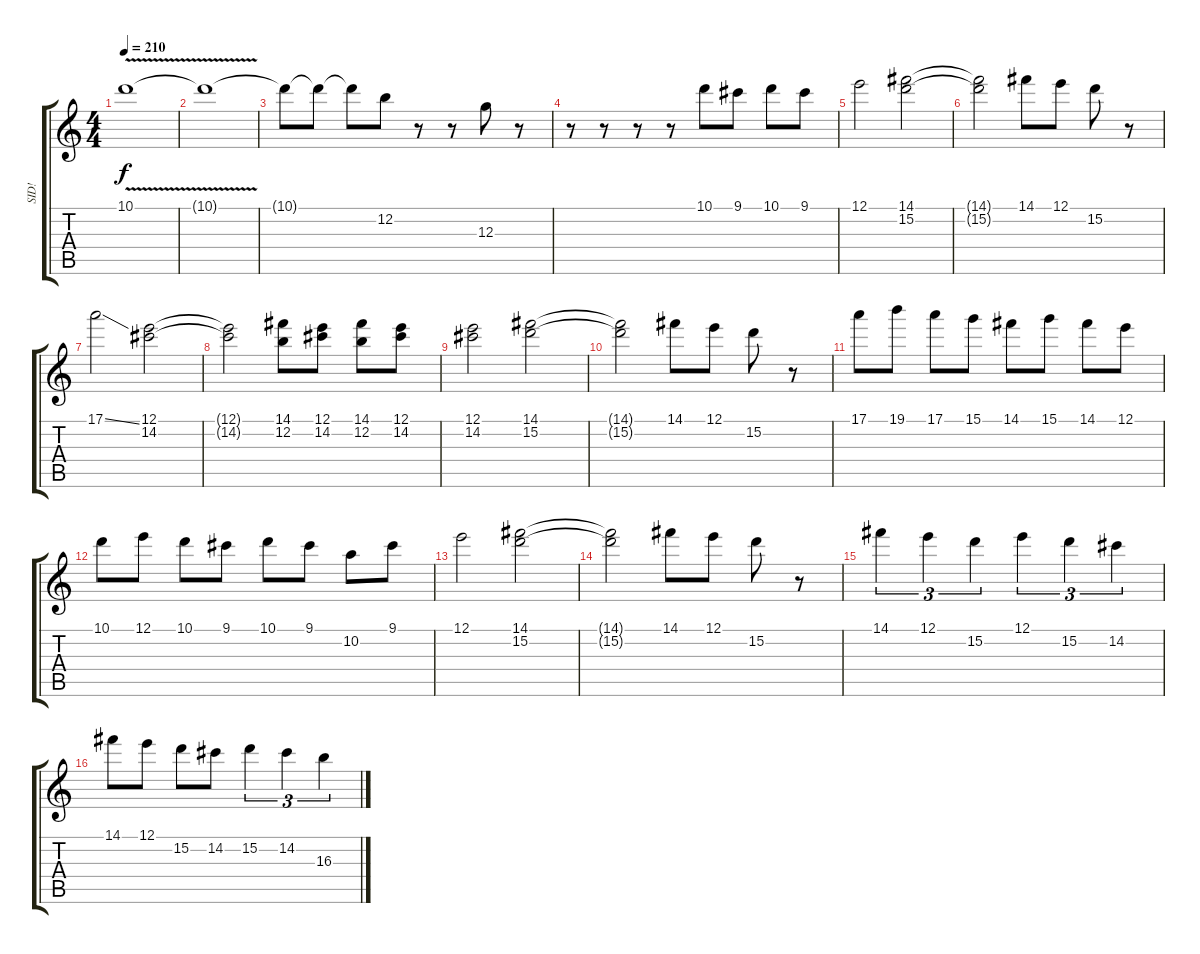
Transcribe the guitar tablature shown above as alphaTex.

\track ("SID!" "SID!") {instrument distortionguitar}
\staff {score tabs}
\tuning (E4 B3 G3 D3 A2 E2) {hide}
\ts (4 4)
\tempo 210
\clef g2
\ks c
10.1{v}.1{dy f} |
10.1{t}.1 |
10.1{t}.8 10.1{t}.8 10.1{t}.8 12.2.8 r.8 r.8 12.3.8 r.8 |
r.8 r.8 r.8 r.8 10.1.8 9.1.8 10.1.8 9.1.8 |
12.1.2 (14.1 15.2).2 |
(14.1{t} 15.2{t}).2 14.1.8 12.1.8 15.2.8 r.8 |
17.1{ss}.2 (12.1 14.2).2 |
(12.1{t} 14.2{t}).2 (14.1 12.2).8 (12.1 14.2).8 (14.1 12.2).8 (12.1 14.2).8 |
(12.1 14.2).2 (14.1 15.2).2 |
(14.1{t} 15.2{t}).2 14.1.8 12.1.8 15.2.8 r.8 |
17.1.8 19.1.8 17.1.8 15.1.8 14.1.8 15.1.8 14.1.8 12.1.8 |
10.1.8 12.1.8 10.1.8 9.1.8 10.1.8 9.1.8 10.2.8 9.1.8 |
12.1.2 (14.1 15.2).2 |
(14.1{t} 15.2{t}).2 14.1.8 12.1.8 15.2.8 r.8 |
14.1.4{tu (3 2)} 12.1.4{tu (3 2)} 15.2.4{tu (3 2)} 12.1.4{tu (3 2)} 15.2.4{tu (3 2)} 14.2.4{tu (3 2)} |
14.1.8 12.1.8 15.2.8 14.2.8 15.2.4{tu (3 2)} 14.2.4{tu (3 2)} 16.3.4{tu (3 2)}
